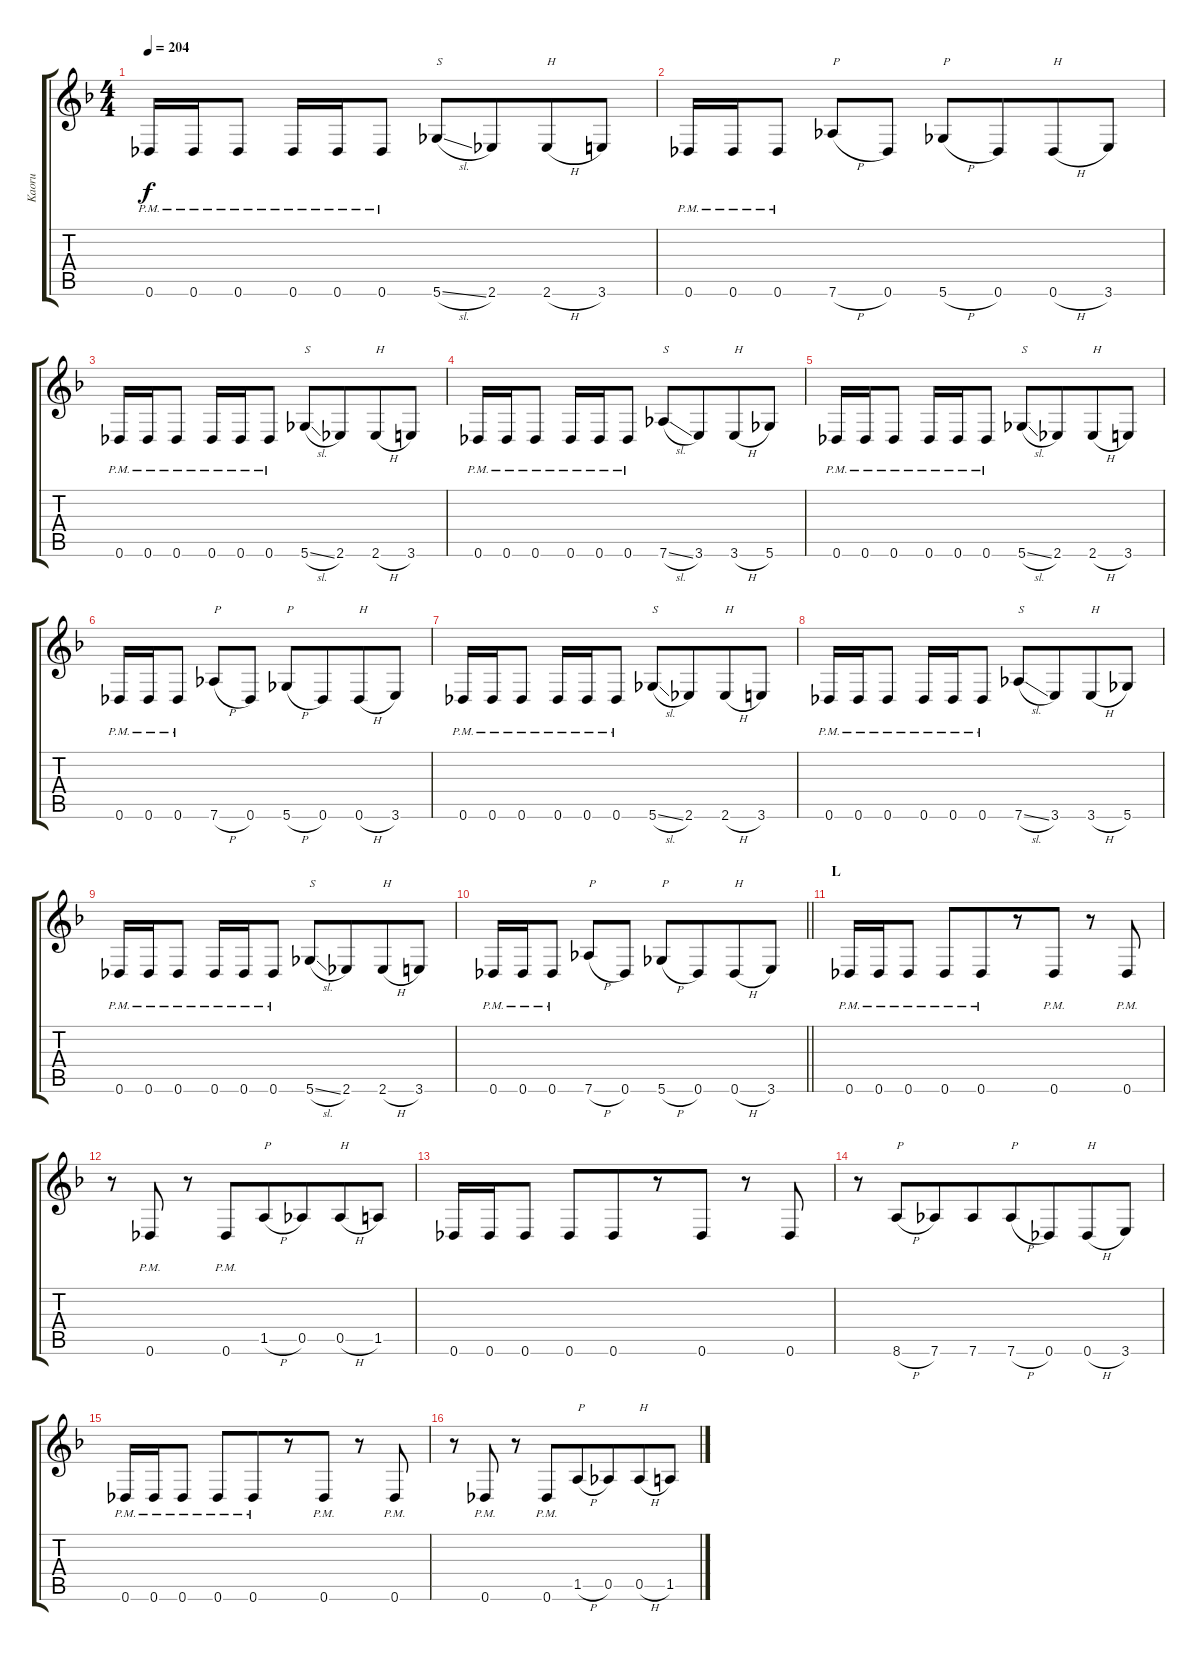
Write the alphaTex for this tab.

\track ("Kaoru" "Kaoru") {instrument acousticguitarsteel}
\staff {score tabs}
\tuning (Eb4 Bb3 Gb3 Db3 Ab2 Db2) {hide}
\ts (4 4)
\tempo 204
\clef g2
\ks f
0.6{pm}.16{dy f} 0.6{pm}.16 0.6{pm}.8 0.6{pm}.16 0.6{pm}.16 0.6{pm}.8 5.6{sl}.8{txt "S" beam merge} 2.6.8{beam merge} 2.6{h}.8{txt "H"} 3.6.8 |
0.6{pm}.16 0.6{pm}.16 0.6{pm}.8 7.6{h}.8{txt "P" beam merge} 0.6.8 5.6{h}.8{txt "P"} 0.6.8{beam merge} 0.6{h}.8{txt "H"} 3.6.8 |
0.6{pm}.16 0.6{pm}.16 0.6{pm}.8 0.6{pm}.16 0.6{pm}.16 0.6{pm}.8 5.6{sl}.8{txt "S" beam merge} 2.6.8{beam merge} 2.6{h}.8{txt "H"} 3.6.8 |
0.6{pm}.16 0.6{pm}.16 0.6{pm}.8 0.6{pm}.16 0.6{pm}.16 0.6{pm}.8 7.6{sl}.8{txt "S" beam merge} 3.6.8{beam merge} 3.6{h}.8{txt "H"} 5.6.8 |
0.6{pm}.16 0.6{pm}.16 0.6{pm}.8 0.6{pm}.16 0.6{pm}.16 0.6{pm}.8 5.6{sl}.8{txt "S" beam merge} 2.6.8{beam merge} 2.6{h}.8{txt "H"} 3.6.8 |
0.6{pm}.16 0.6{pm}.16 0.6{pm}.8 7.6{h}.8{txt "P" beam merge} 0.6.8 5.6{h}.8{txt "P"} 0.6.8{beam merge} 0.6{h}.8{txt "H"} 3.6.8 |
0.6{pm}.16 0.6{pm}.16 0.6{pm}.8 0.6{pm}.16 0.6{pm}.16 0.6{pm}.8 5.6{sl}.8{txt "S" beam merge} 2.6.8{beam merge} 2.6{h}.8{txt "H"} 3.6.8 |
0.6{pm}.16 0.6{pm}.16 0.6{pm}.8 0.6{pm}.16 0.6{pm}.16 0.6{pm}.8 7.6{sl}.8{txt "S" beam merge} 3.6.8{beam merge} 3.6{h}.8{txt "H"} 5.6.8 |
0.6{pm}.16 0.6{pm}.16 0.6{pm}.8 0.6{pm}.16 0.6{pm}.16 0.6{pm}.8 5.6{sl}.8{txt "S" beam merge} 2.6.8{beam merge} 2.6{h}.8{txt "H"} 3.6.8 |
\barLineRight lightlight
0.6{pm}.16 0.6{pm}.16 0.6{pm}.8 7.6{h}.8{txt "P" beam merge} 0.6.8 5.6{h}.8{txt "P"} 0.6.8{beam merge} 0.6{h}.8{txt "H"} 3.6.8 |
\section ("" "L")
0.6{pm}.16 0.6{pm}.16{beam merge} 0.6{pm}.8 0.6{pm}.8 0.6{pm}.8{beam merge} r.8 0.6{pm}.8 r.8 0.6{pm}.8 |
r.8{beam merge} 0.6{pm}.8 r.8 0.6{pm}.8{beam merge} 1.5{h}.8{txt "P"} 0.5.8{beam merge} 0.5{h}.8{txt "H"} 1.5.8 |
0.6.16 0.6.16{beam merge} 0.6.8 0.6.8 0.6.8{beam merge} r.8 0.6.8 r.8 0.6.8 |
r.8{beam merge} 8.6{h}.8{txt "P" beam merge} 7.6.8 7.6.8{beam merge} 7.6{h}.8{txt "P"} 0.6.8{beam merge} 0.6{h}.8{txt "H"} 3.6.8 |
0.6{pm}.16 0.6{pm}.16{beam merge} 0.6{pm}.8 0.6{pm}.8 0.6{pm}.8{beam merge} r.8 0.6{pm}.8 r.8 0.6{pm}.8 |
r.8{beam merge} 0.6{pm}.8 r.8 0.6{pm}.8{beam merge} 1.5{h}.8{txt "P"} 0.5.8{beam merge} 0.5{h}.8{txt "H"} 1.5.8
